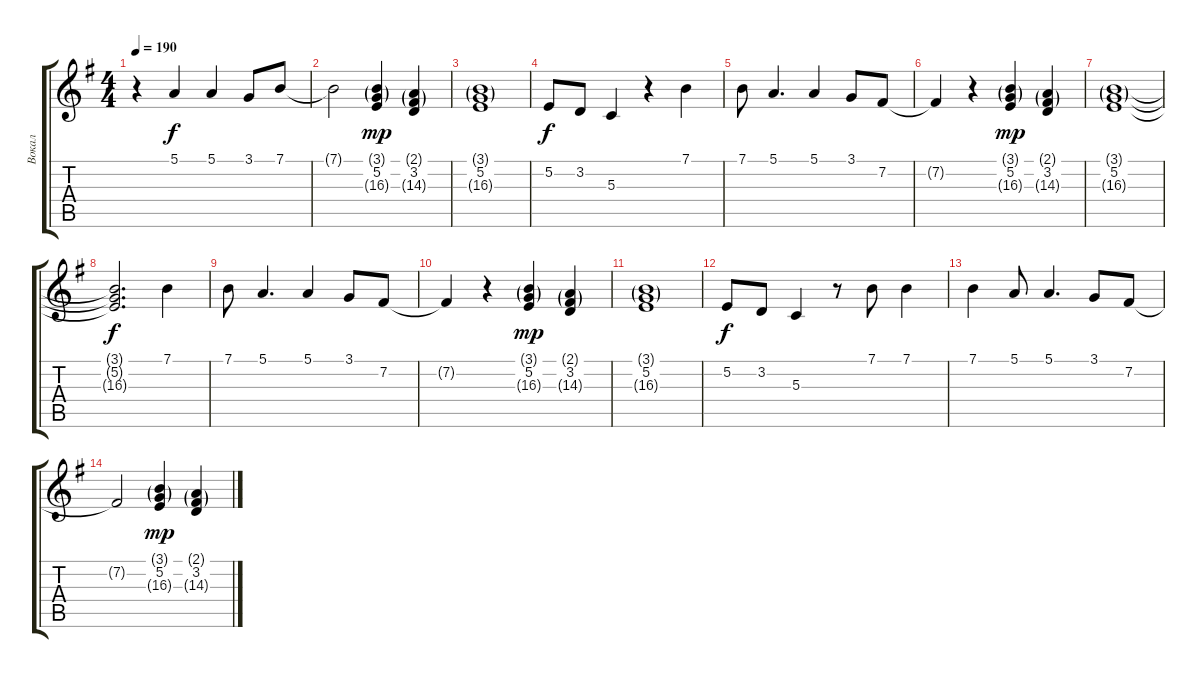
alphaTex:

\track ("Вокал" "Вокал") {instrument oboe}
\staff {score tabs}
\tuning (E4 B3 G3 D3 A2 E2) {hide}
\ts (4 4)
\tempo 190
\clef g2
\ks g
r.4{dy f} 5.1.4 5.1.4 3.1.8 7.1.8 |
7.1{t}.2 (3.1{g} 5.2 16.3{g}).4{dy mp} (2.1{g} 3.2 14.3{g}).4 |
(3.1{g} 5.2 16.3{g}).1 |
5.2.8{dy f} 3.2.8 5.3.4 r.4 7.1.4 |
7.1.8 5.1.4{d} 5.1.4 3.1.8 7.2.8 |
7.2{t}.4 r.4 (3.1{g} 5.2 16.3{g}).4{dy mp} (2.1{g} 3.2 14.3{g}).4 |
(3.1{g} 5.2 16.3{g}).1 |
(3.1{t} 5.2{t} 16.3{t}).2{d dy f} 7.1.4 |
7.1.8 5.1.4{d} 5.1.4 3.1.8 7.2.8 |
7.2{t}.4 r.4 (3.1{g} 5.2 16.3{g}).4{dy mp} (2.1{g} 3.2 14.3{g}).4 |
(3.1{g} 5.2 16.3{g}).1 |
5.2.8{dy f} 3.2.8 5.3.4 r.8 7.1.8 7.1.4 |
7.1.4 5.1.8 5.1.4{d} 3.1.8 7.2.8 |
7.2{t}.2 (3.1{g} 5.2 16.3{g}).4{dy mp} (2.1{g} 3.2 14.3{g}).4
